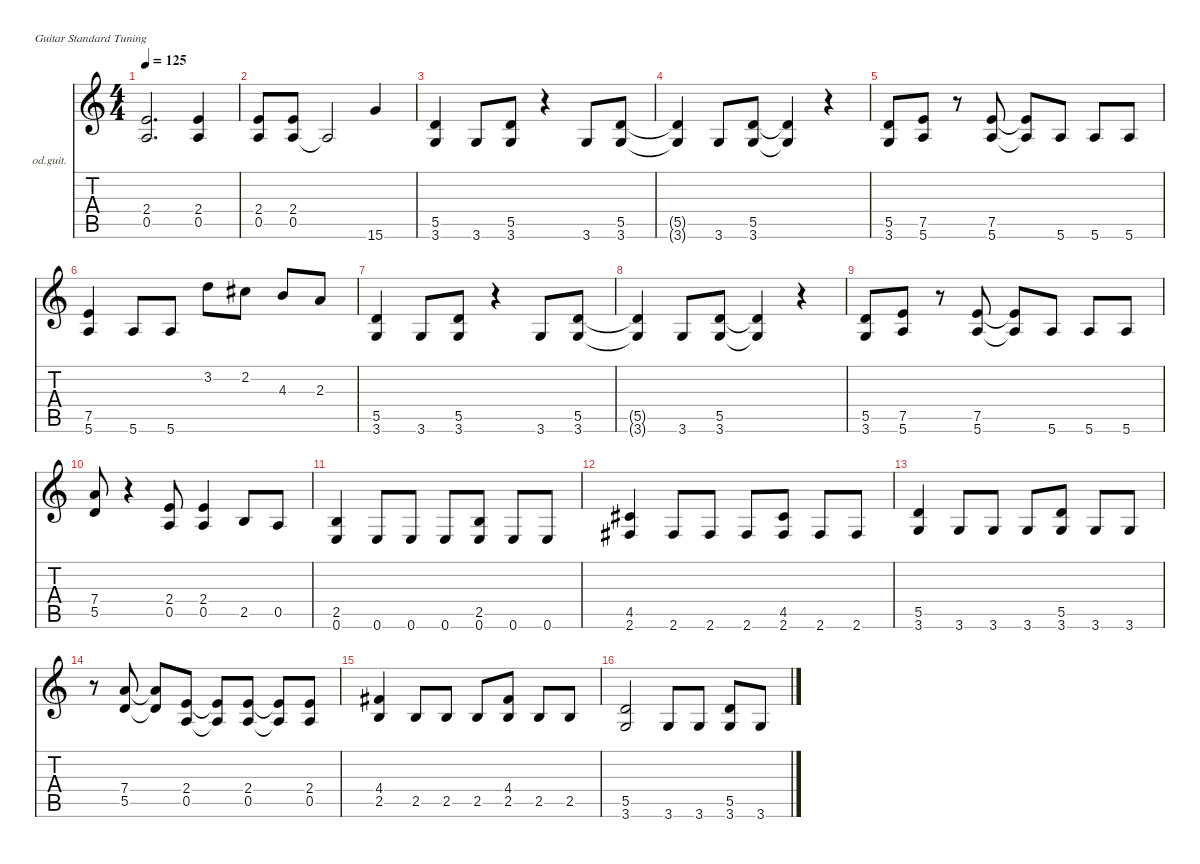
\defaultSystemsLayout 4
\hideDynamics
\bracketExtendMode nobrackets
\firstSystemTrackNameOrientation horizontal
\otherSystemsTrackNameOrientation horizontal
\track ("Vinnie Moore" "od.guit.") {instrument overdrivenguitar}
\staff {score tabs}
\tuning (E4 B3 G3 D3 A2 E2)
\ts (4 4)
\tempo 125
\clef g2
\ks c
(2.4 0.5).2{d dy f} (2.4 0.5).4 |
(2.4 0.5).8 (2.4 0.5).8 0.5{t}.2 15.6.4 |
(5.5 3.6).4 3.6.8 (5.5 3.6).8 r.4 3.6.8 (5.5 3.6).8 |
(5.5{t} 3.6{t}).4 3.6.8 (5.5 3.6).8 (5.5{t} 3.6{t}).4 r.4 |
(5.5 3.6).8 (7.5 5.6).8 r.8 (7.5 5.6).8 (7.5{t} 5.6{t}).8 5.6.8 5.6.8 5.6.8 |
(7.5 5.6).4 5.6.8 5.6.8 3.2.8 2.2{acc #}.8 4.3.8 2.3.8 |
(5.5 3.6).4 3.6.8 (5.5 3.6).8 r.4 3.6.8 (5.5 3.6).8 |
(5.5{t} 3.6{t}).4 3.6.8 (5.5 3.6).8 (5.5{t} 3.6{t}).4 r.4 |
(5.5 3.6).8 (7.5 5.6).8 r.8 (7.5 5.6).8 (7.5{t} 5.6{t}).8 5.6.8 5.6.8 5.6.8 |
(7.4 5.5).8 r.4 (2.4 0.5).8 (2.4 0.5).4 2.5.8 0.5.8 |
(2.5 0.6).4 0.6.8 0.6.8 0.6.8 (2.5 0.6).8 0.6.8 0.6.8 |
(4.5{acc #} 2.6{acc #}).4 2.6{acc #}.8 2.6{acc #}.8 2.6{acc #}.8 (4.5{acc #} 2.6{acc #}).8 2.6{acc #}.8 2.6{acc #}.8 |
(5.5 3.6).4 3.6.8 3.6.8 3.6.8 (5.5 3.6).8 3.6.8 3.6.8 |
r.8 (7.4 5.5).8 (7.4{t} 5.5{t}).8 (2.4 0.5).8 (2.4{t} 0.5{t}).8 (2.4 0.5).8 (2.4{t} 0.5{t}).8 (2.4 0.5).8 |
(4.4{acc #} 2.5).4 2.5.8 2.5.8 2.5.8 (4.4{acc #} 2.5).8 2.5.8 2.5.8 |
(5.5 3.6).2 3.6.8 3.6.8 (5.5 3.6).8 3.6.8
